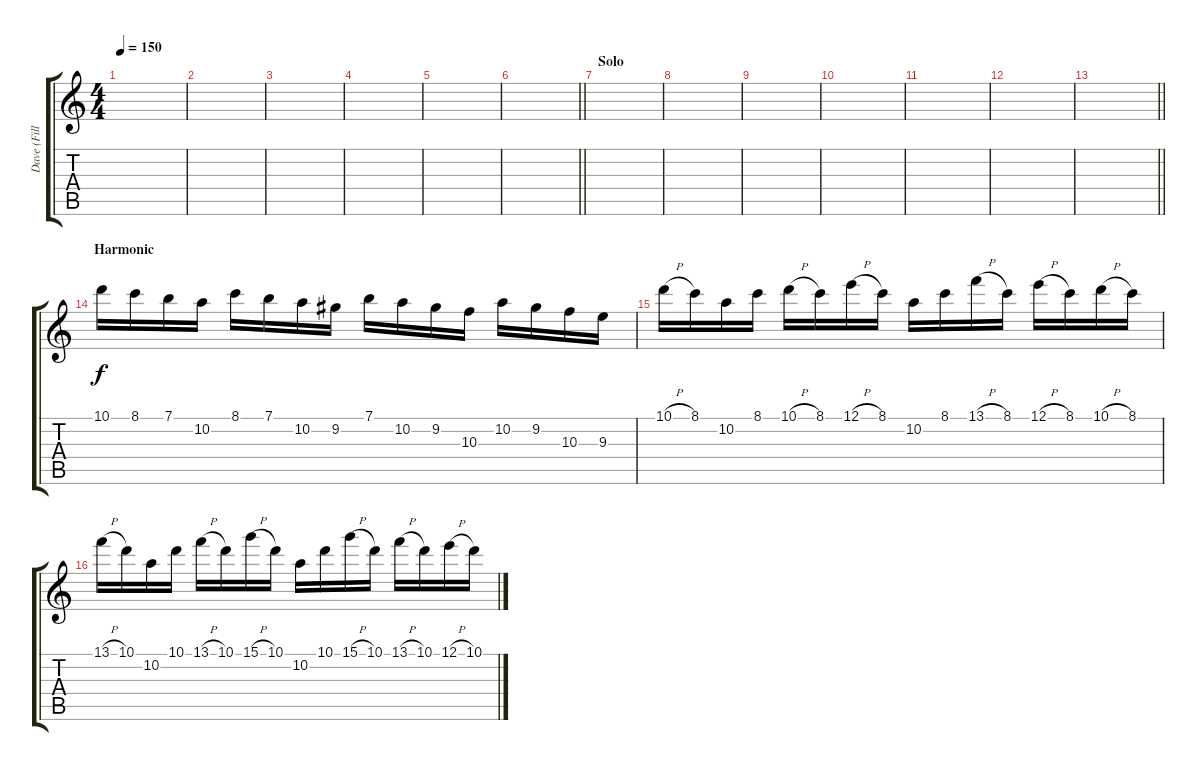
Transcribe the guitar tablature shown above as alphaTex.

\track ("Dave (Fills)" "Dave (Fill") {instrument distortionguitar}
\staff {score tabs}
\tuning (E4 B3 G3 D3 A2 E2) {hide}
\ts (4 4)
\tempo 150
\clef g2
\ks c
|
|
|
|
|
\barLineRight lightlight
|
\section ("" "Solo")
|
|
|
|
|
|
\barLineRight lightlight
|
\section ("" "Harmonic")
10.1.16 8.1.16 7.1.16 10.2.16 8.1.16 7.1.16 10.2.16 9.2.16 7.1.16 10.2.16 9.2.16 10.3.16 10.2.16 9.2.16 10.3.16 9.3.16 |
10.1{h}.16 8.1.16 10.2.16 8.1.16 10.1{h}.16 8.1.16 12.1{h}.16 8.1.16 10.2.16 8.1.16 13.1{h}.16 8.1.16 12.1{h}.16 8.1.16 10.1{h}.16 8.1.16 |
13.1{h}.16 10.1.16 10.2.16 10.1.16 13.1{h}.16 10.1.16 15.1{h}.16 10.1.16 10.2.16 10.1.16 15.1{h}.16 10.1.16 13.1{h}.16 10.1.16 12.1{h}.16 10.1.16
